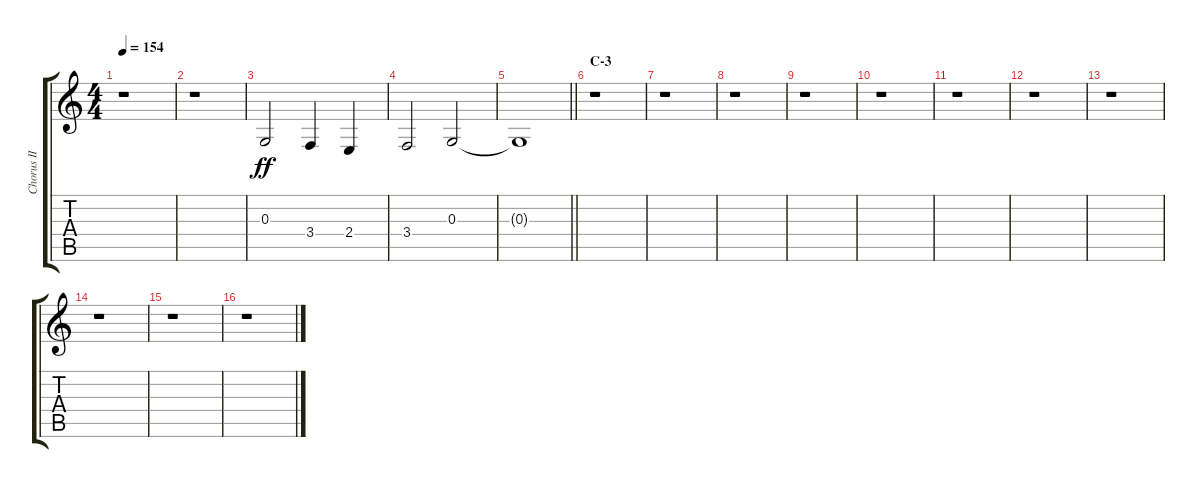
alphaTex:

\track ("Chorus II" "Chorus II") {instrument voiceoohs}
\staff {score tabs}
\tuning (E4 B3 G3 D3 A2 E2) {hide}
\ts (4 4)
\tempo 154
\clef g2
\ks c
r.1{dy ff} |
r.1 |
0.3.2 3.4.4 2.4.4 |
3.4.2 0.3.2 |
\barLineRight lightlight
0.3{t}.1 |
\section ("" "C-3")
r.1 |
r.1 |
r.1 |
r.1 |
r.1 |
r.1 |
r.1 |
r.1 |
r.1 |
r.1 |
r.1
